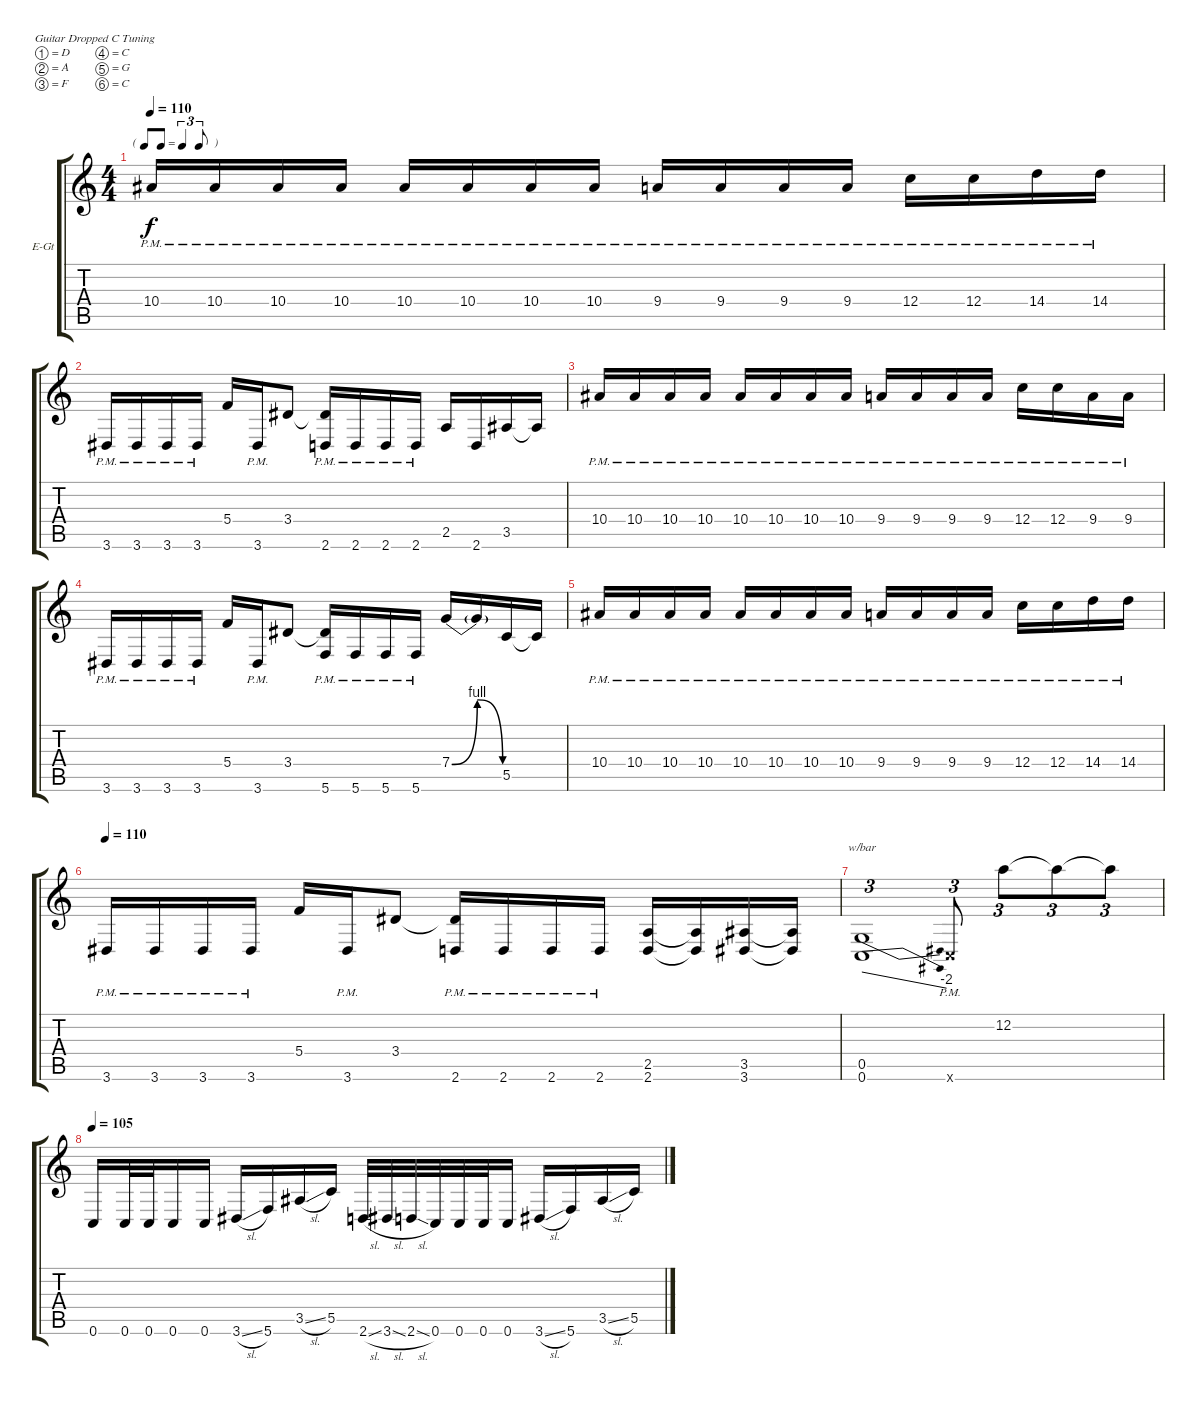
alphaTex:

\bracketExtendMode groupsimilarinstruments
\firstSystemTrackNameOrientation horizontal
\otherSystemsTrackNameOrientation horizontal
\track ("Track 1" "E-Gt") {instrument distortionguitar}
\staff {score tabs}
\tuning (D4 A3 F3 C3 G2 C2)
\ts (4 4)
\tf triplet8th
\tempo 110
\clef g2
\ks c
10.4{pm}.16{dy f} 10.4{pm}.16 10.4{pm}.16 10.4{pm}.16 10.4{pm}.16 10.4{pm}.16 10.4{pm}.16 10.4{pm}.16 9.4{pm}.16 9.4{pm}.16 9.4{pm}.16 9.4{pm}.16 12.4{pm}.16 12.4{pm}.16 14.4{pm}.16 14.4{pm}.16 |
3.6{pm}.16 3.6{pm}.16 3.6{pm}.16 3.6{pm}.16 5.4.16 3.6{pm}.16 3.4.8 (3.4{t} 2.6{pm}).16 2.6{pm}.16 2.6{pm}.16 2.6{pm}.16 2.5.16 2.6.16 3.5.16 3.5{t}.16 |
10.4{pm}.16 10.4{pm}.16 10.4{pm}.16 10.4{pm}.16 10.4{pm}.16 10.4{pm}.16 10.4{pm}.16 10.4{pm}.16 9.4{pm}.16 9.4{pm}.16 9.4{pm}.16 9.4{pm}.16 12.4{pm}.16 12.4{pm}.16 9.4{pm}.16 9.4{pm}.16 |
3.6{pm}.16 3.6{pm}.16 3.6{pm}.16 3.6{pm}.16 5.4.16 3.6{pm}.16 3.4.8 (3.4{t} 5.6{pm}).16 5.6{pm}.16 5.6{pm}.16 5.6{pm}.16 7.4{be (bendrelease 0 0 10.2 4 20.4 4 30 0)}.16 7.4{t}.16 5.5.16 5.5{t}.16 |
10.4{pm}.16 10.4{pm}.16 10.4{pm}.16 10.4{pm}.16 10.4{pm}.16 10.4{pm}.16 10.4{pm}.16 10.4{pm}.16 9.4{pm}.16 9.4{pm}.16 9.4{pm}.16 9.4{pm}.16 12.4{pm}.16 12.4{pm}.16 14.4{pm}.16 14.4{pm}.16 |
\tempo 110
3.6{pm}.16 3.6{pm}.16 3.6{pm}.16 3.6{pm}.16 5.4.16 3.6{pm}.16 3.4.8 (3.4{t} 2.6{pm}).16 2.6{pm}.16 2.6{pm}.16 2.6{pm}.16 (2.5 2.6).16 (2.6{t} 2.5{t}).16 (3.5 3.6).16 (3.5{t} 3.6{t}).16 |
(0.6 0.5).1{tu (3 2) tbe (dive default 0 0 47.4 -8)} 0.6{pm x}.8{tu (3 2)} 12.2.8{tu (3 2)} 12.2{t}.8{tu (3 2)} 12.2{t}.8{tu (3 2)} |
\tempo 105
0.6.16 0.6.32 0.6.32 0.6.16 0.6.16 3.6{sl}.16 5.6.16 3.5{sl}.16 5.5.16 2.6{sl}.32 3.6{sl}.32 2.6{sl}.32 0.6.32 0.6.32 0.6.32 0.6.16 3.6{sl}.16 5.6.16 3.5{sl}.16 5.5.16
